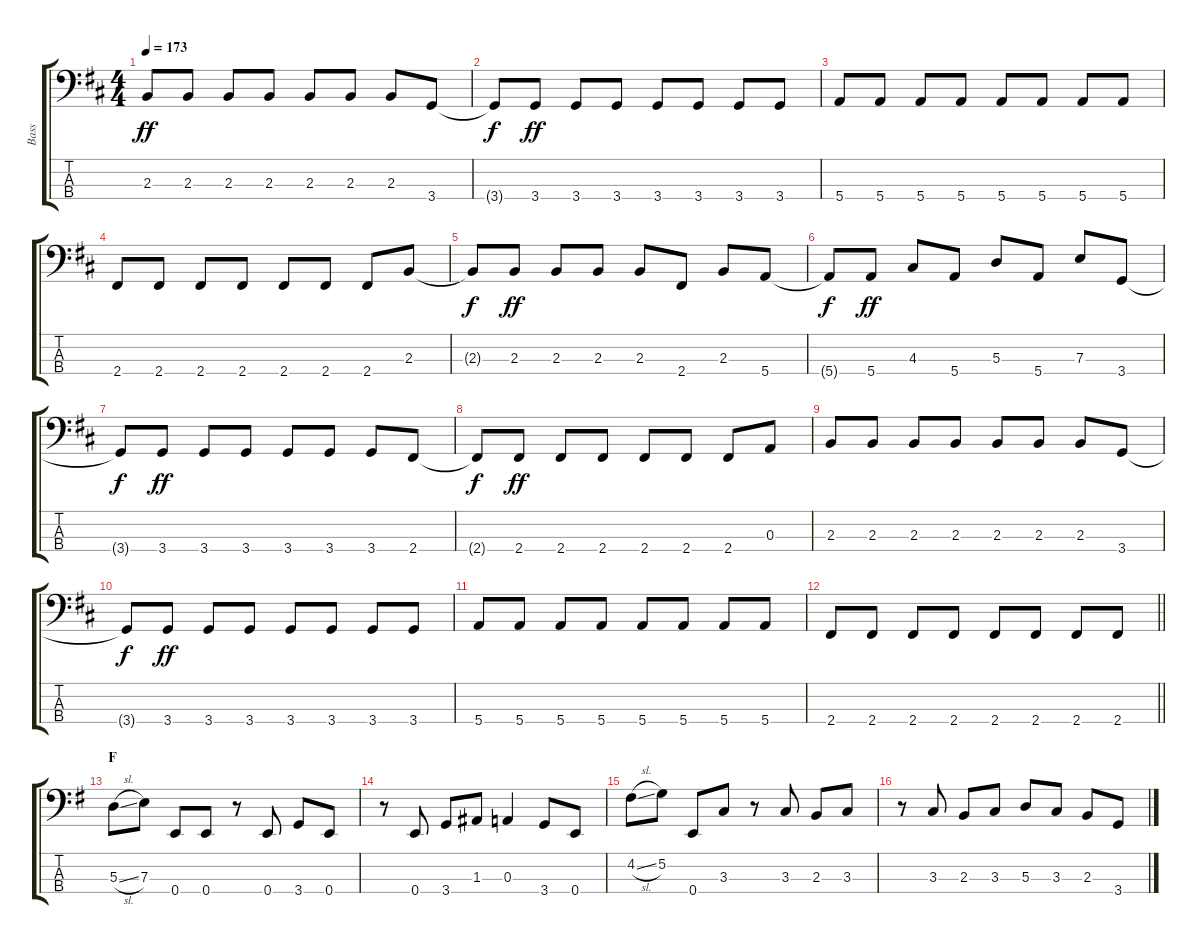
\track ("Bass" "Bass") {instrument electricbasspick}
\staff {score tabs}
\tuning (G2 D2 A1 E1) {hide}
\ts (4 4)
\tempo 173
\clef f4
\ks d
2.3.8{dy ff} 2.3.8 2.3.8 2.3.8 2.3.8 2.3.8 2.3.8 3.4.8 |
3.4{t}.8{dy f} 3.4.8{dy ff} 3.4.8 3.4.8 3.4.8 3.4.8 3.4.8 3.4.8 |
5.4.8 5.4.8 5.4.8 5.4.8 5.4.8 5.4.8 5.4.8 5.4.8 |
2.4.8 2.4.8 2.4.8 2.4.8 2.4.8 2.4.8 2.4.8 2.3.8 |
2.3{t}.8{dy f} 2.3.8{dy ff} 2.3.8 2.3.8 2.3.8 2.4.8 2.3.8 5.4.8 |
5.4{t}.8{dy f} 5.4.8{dy ff} 4.3.8 5.4.8 5.3.8 5.4.8 7.3.8 3.4.8 |
3.4{t}.8{dy f} 3.4.8{dy ff} 3.4.8 3.4.8 3.4.8 3.4.8 3.4.8 2.4.8 |
2.4{t}.8{dy f} 2.4.8{dy ff} 2.4.8 2.4.8 2.4.8 2.4.8 2.4.8 0.3.8 |
2.3.8 2.3.8 2.3.8 2.3.8 2.3.8 2.3.8 2.3.8 3.4.8 |
3.4{t}.8{dy f} 3.4.8{dy ff} 3.4.8 3.4.8 3.4.8 3.4.8 3.4.8 3.4.8 |
5.4.8 5.4.8 5.4.8 5.4.8 5.4.8 5.4.8 5.4.8 5.4.8 |
\barLineRight lightlight
2.4.8 2.4.8 2.4.8 2.4.8 2.4.8 2.4.8 2.4.8 2.4.8 |
\section ("" "F")
\ks g
5.3{sl}.8 7.3.8 0.4.8 0.4.8 r.8 0.4.8 3.4.8 0.4.8 |
r.8 0.4.8 3.4.8 1.3.8 0.3.4 3.4.8 0.4.8 |
4.2{sl}.8 5.2.8 0.4.8 3.3.8 r.8 3.3.8 2.3.8 3.3.8 |
r.8 3.3.8 2.3.8 3.3.8 5.3.8 3.3.8 2.3.8 3.4.8
